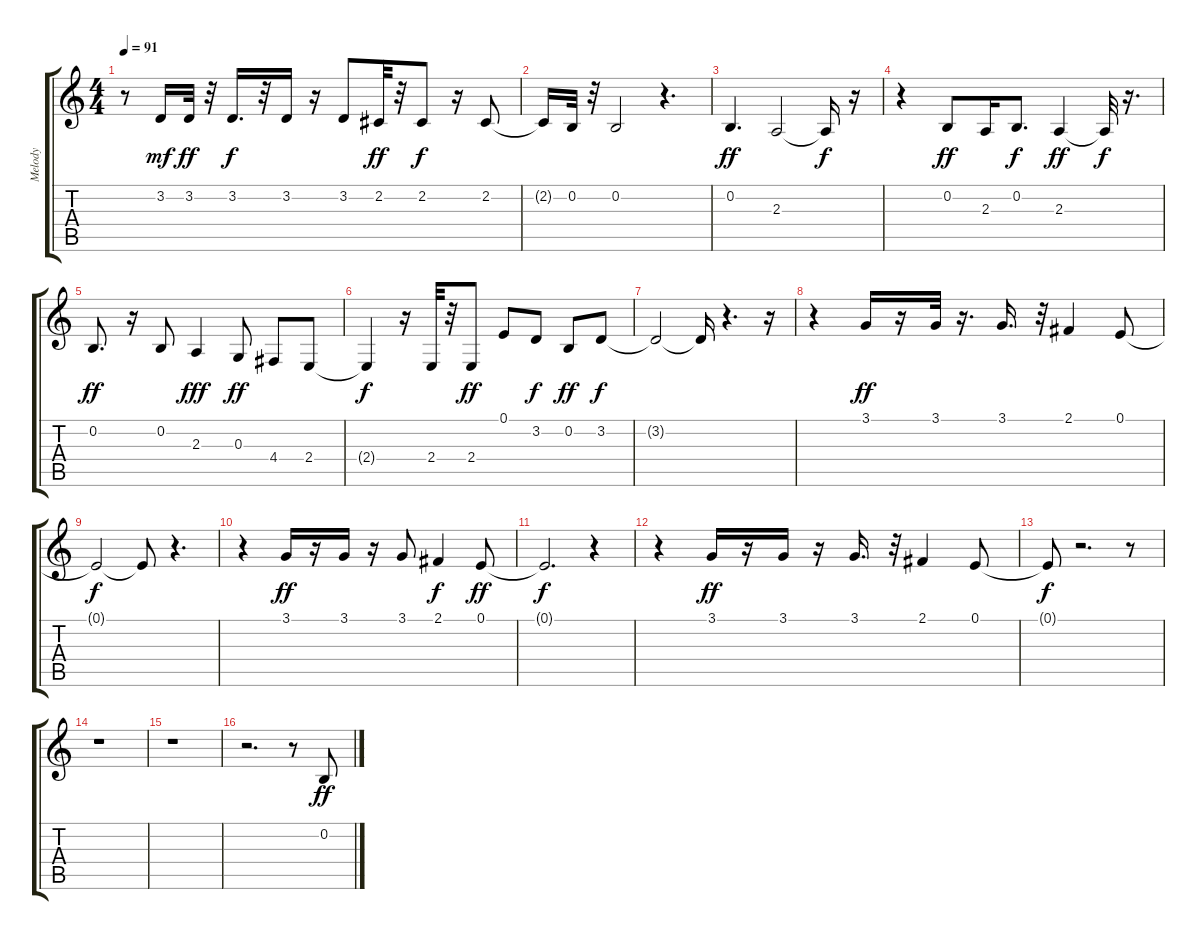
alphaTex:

\track ("Melody" "Melody") {instrument lead2sawtooth}
\staff {score tabs}
\tuning (E4 B3 G3 D3 A2 E2) {hide}
\ts (4 4)
\tempo 91
\clef g2
\ks c
r.8{dy f} 3.2.16{dy mf} 3.2.32{dy ff} r.32 3.2.16{d dy f} r.32 3.2.16 r.16 3.2.8 2.2.32{dy ff} r.32 2.2.8{dy f} r.16 2.2.8 |
2.2{t}.16 0.2.32 r.32 0.2.2 r.4{d} |
0.2.4{d dy ff} 2.3.2 2.3{t}.16{dy f} r.16 |
r.4 0.2.8{dy ff} 2.3.16 0.2.8{d dy f} 2.3.4{dy ff} 2.3{t}.32{dy f} r.16{d} |
0.2.8{d dy ff} r.16 0.2.8 2.3.4{dy fff} 0.3.8{dy ff} 4.4.8 2.4.8 |
2.4{t}.4{dy f} r.16 2.4.32 r.32 2.4.8{dy ff} 0.1.8 3.2.8{dy f} 0.2.8{dy ff} 3.2.8{dy f} |
3.2{t}.2 3.2{t}.16 r.4{d} r.16 |
r.4 3.1.16{dy ff volume 16} r.16 3.1.32 r.16{d} 3.1.16{d} r.32 2.1.4 0.1.8 |
0.1{t}.2{dy f} 0.1{t}.8 r.4{d} |
r.4 3.1.16{dy ff volume 16} r.16 3.1.16 r.16 3.1.8 2.1.4{dy f} 0.1.8{dy ff} |
0.1{t}.2{d dy f} r.4 |
r.4 3.1.16{dy ff volume 16} r.16 3.1.16 r.16 3.1.16{d} r.32 2.1.4 0.1.8 |
0.1{t}.8{dy f} r.2{d} r.8 |
r.1 |
r.1 |
r.2{d} r.8 0.2.8{dy ff volume 16 balance 8}
